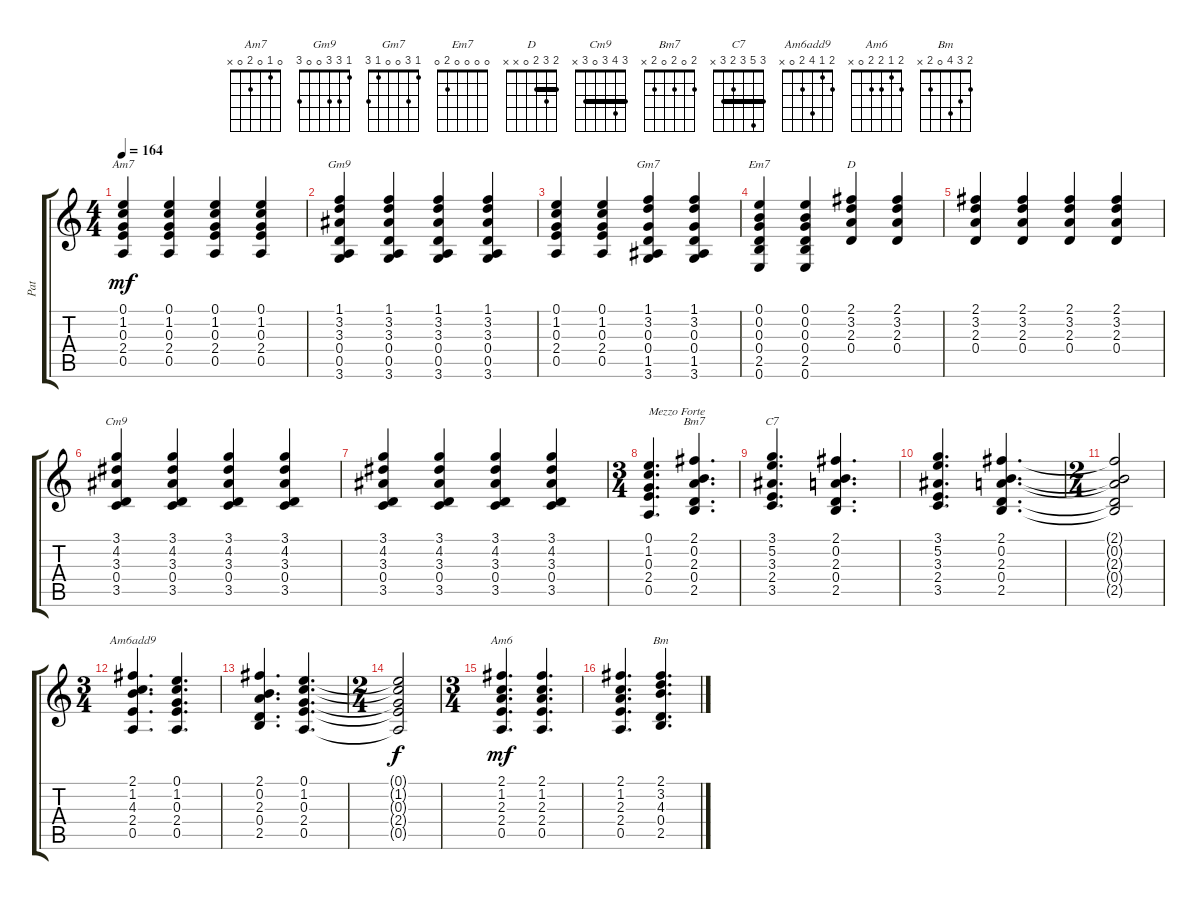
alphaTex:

\track ("Pat" "Pat") {instrument acousticguitarsteel}
\staff {score tabs}
\tuning (E4 B3 G3 D3 A2 E2) {hide}
\chord ("Am7" 0 1 0 2 0 x)
\chord ("Gm9" 1 3 3 0 0 3)
\chord ("Gm7" 1 3 0 0 1 3)
\chord ("Em7" 0 0 0 0 2 0)
\chord ("D" 2 3 2 0 x x) {barre 2}
\chord ("Cm9" 3 4 3 0 3 x) {barre 3}
\chord ("Bm7" 2 0 2 0 2 x)
\chord ("C7" 3 5 3 2 3 x) {barre 3}
\chord ("Am6add9" 2 1 4 2 0 x)
\chord ("Am6" 2 1 2 2 0 x)
\chord ("Bm" 2 3 4 0 2 x)
\ts (4 4)
\tempo 164
\clef g2
\ks c
(0.1 1.2 0.3 2.4 0.5).4{ch "Am7" dy mf} (0.1 1.2 0.3 2.4 0.5).4 (0.1 1.2 0.3 2.4 0.5).4 (0.1 1.2 0.3 2.4 0.5).4 |
(1.1 3.2 3.3 0.4 0.5 3.6).4{ch "Gm9"} (1.1 3.2 3.3 0.4 0.5 3.6).4 (1.1 3.2 3.3 0.4 0.5 3.6).4 (1.1 3.2 3.3 0.4 0.5 3.6).4 |
(0.1 1.2 0.3 2.4 0.5).4 (0.1 1.2 0.3 2.4 0.5).4 (1.1 3.2 0.3 0.4 1.5 3.6).4{ch "Gm7"} (1.1 3.2 0.3 0.4 1.5 3.6).4 |
(0.1 0.2 0.3 0.4 2.5 0.6).4{ch "Em7"} (0.1 0.2 0.3 0.4 2.5 0.6).4 (2.1 3.2 2.3 0.4).4{ch "D"} (2.1 3.2 2.3 0.4).4 |
(2.1 3.2 2.3 0.4).4 (2.1 3.2 2.3 0.4).4 (2.1 3.2 2.3 0.4).4 (2.1 3.2 2.3 0.4).4 |
(3.1 4.2 3.3 0.4 3.5).4{ch "Cm9"} (3.1 4.2 3.3 0.4 3.5).4 (3.1 4.2 3.3 0.4 3.5).4 (3.1 4.2 3.3 0.4 3.5).4 |
(3.1 4.2 3.3 0.4 3.5).4 (3.1 4.2 3.3 0.4 3.5).4 (3.1 4.2 3.3 0.4 3.5).4 (3.1 4.2 3.3 0.4 3.5).4 |
\ts (3 4)
(0.1 1.2 0.3 2.4 0.5).4{d txt "Mezzo Forte"} (2.1 0.2 2.3 0.4 2.5).4{d ch "Bm7"} |
(3.1 5.2 3.3 2.4 3.5).4{d ch "C7"} (2.1 0.2 2.3 0.4 2.5).4{d} |
(3.1 5.2 3.3 2.4 3.5).4{d} (2.1 0.2 2.3 0.4 2.5).4{d} |
\ts (2 4)
(2.1{t} 0.2{t} 2.3{t} 0.4{t} 2.5{t}).2 |
\ts (3 4)
(2.1 1.2 4.3 2.4 0.5).4{d ch "Am6add9"} (0.1 1.2 0.3 2.4 0.5).4{d} |
(2.1 0.2 2.3 0.4 2.5).4{d} (0.1 1.2 0.3 2.4 0.5).4{d} |
\ts (2 4)
(0.1{t} 1.2{t} 0.3{t} 2.4{t} 0.5{t}).2{dy f} |
\ts (3 4)
(2.1 1.2 2.3 2.4 0.5).4{d ch "Am6" dy mf} (2.1 1.2 2.3 2.4 0.5).4{d} |
(2.1 1.2 2.3 2.4 0.5).4{d} (2.1 3.2 4.3 0.4 2.5).4{d ch "Bm"}
